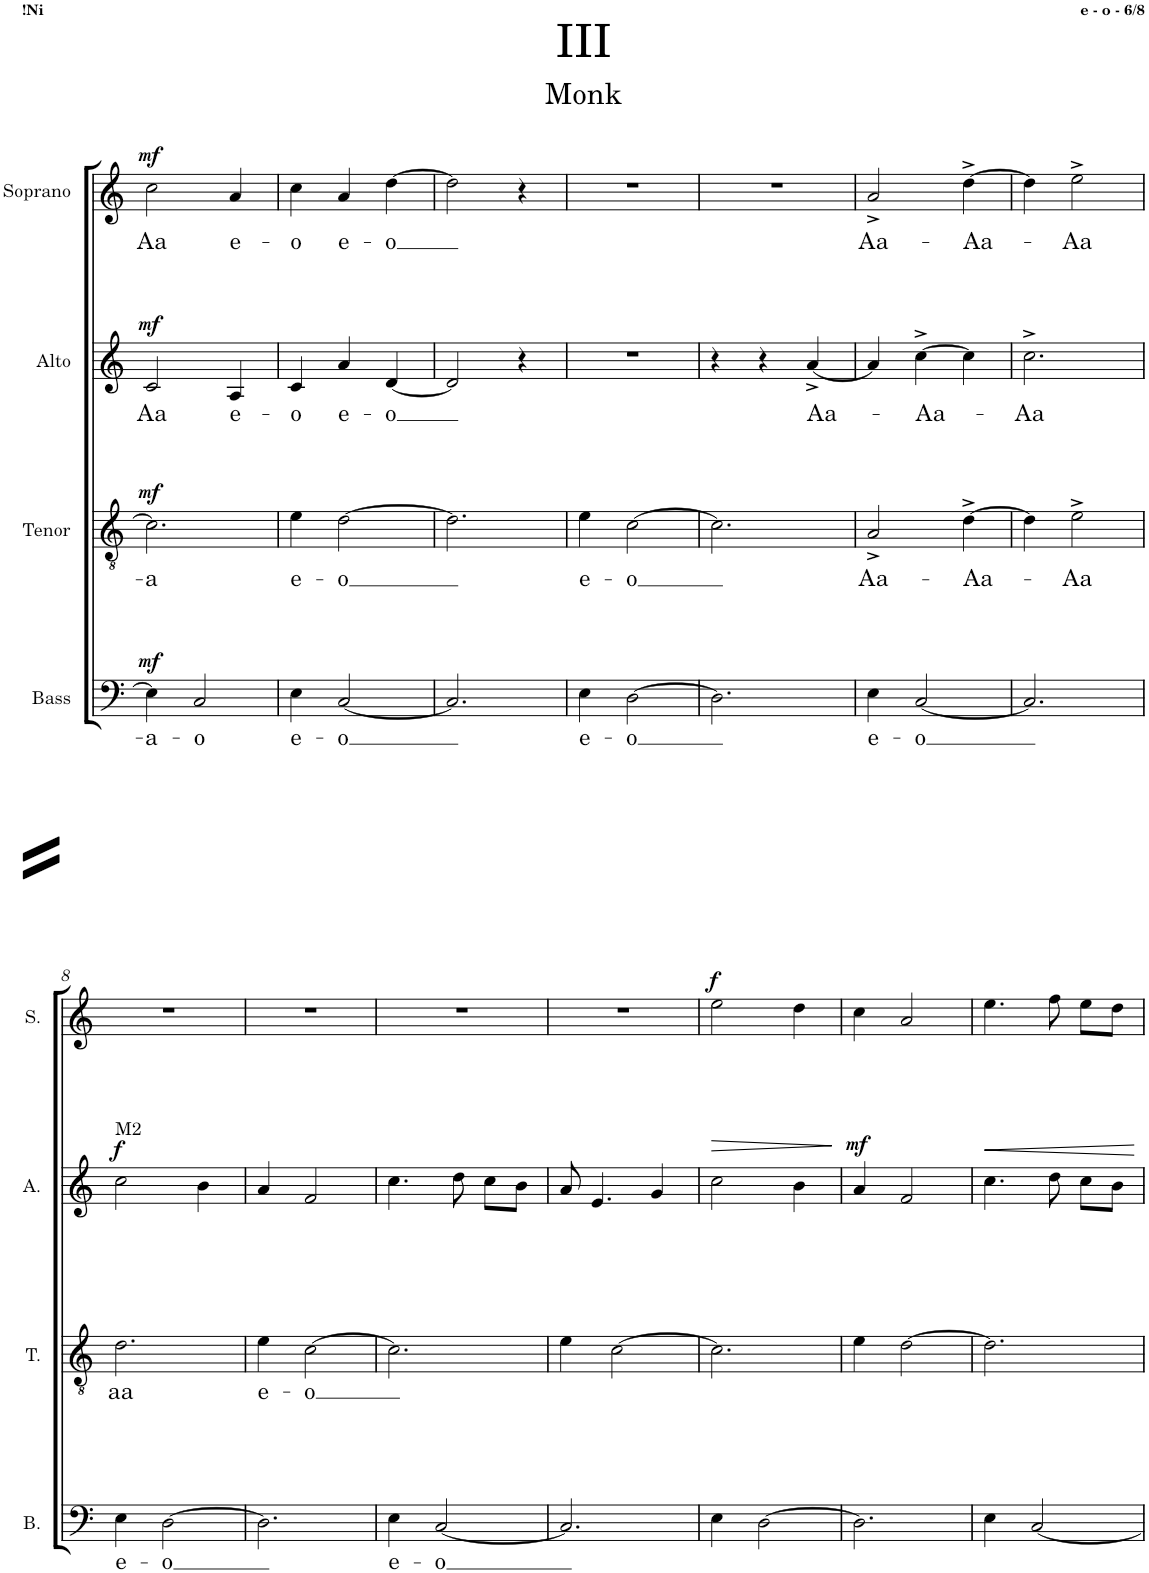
**kern	**text	**dynam	**kern	**text	**dynam	**kern	**text	**dynam	**kern	**text	**dynam
*part4	*part4	*part4	*part3	*part3	*part3	*part2	*part2	*part2	*part1	*part1	*part1
*staff4	*staff4	*staff4	*staff3	*staff3	*staff3	*staff2	*staff2	*staff2	*staff1	*staff1	*staff1
*I"Bass	*	*	*I"Tenor	*	*	*I"Alto	*	*	*I"Soprano	*	*
*I'B.	*	*	*I'T.	*	*	*I'A.	*	*	*I'S.	*	*
!!LO:PB:g=z
*clefF4	*	*	*clefGv2	*	*	*clefG2	*	*	*clefG2	*	*
*k[]	*	*	*k[]	*	*	*k[]	*	*	*k[]	*	*
*M3/4	*	*	*M3/4	*	*	*M3/4	*	*	*M3/4	*	*
=1	=1	=1	=1	=1	=1	=1	=1	=1	=1	=1	=1
!	!LO:LY:b	!LO:DY:a	!	!LO:LY:b	!LO:DY:a	!	!LO:LY:b	!LO:DY:a	!	!LO:LY:b	!LO:DY:a
4E\]	-a-	mf	2.c\]	-a	mf	2c/	Aa	mf	2cc\	Aa	mf
!	!LO:LY:b	!	!	!	!	!	!	!	!	!	!
2C/	-o	.	.	.	.	.	.	.	.	.	.
!	!	!	!	!	!	!	!LO:LY:b	!	!	!LO:LY:b	!
.	.	.	.	.	.	4A/	e-	.	4a/	e-	.
=2	=2	=2	=2	=2	=2	=2	=2	=2	=2	=2	=2
!	!LO:LY:b	!	!	!LO:LY:b	!	!	!LO:LY:b	!	!	!LO:LY:b	!
4E\	e-	.	4e\	e-	.	4c/	-o	.	4cc\	-o	.
!	!LO:LY:b	!	!	!LO:LY:b	!	!	!LO:LY:b	!	!	!LO:LY:b	!
[2C/	-o	.	[2d\	-o	.	4a/	e-	.	4a/	e-	.
!	!	!	!	!	!	!	!LO:LY:b	!	!	!LO:LY:b	!
.	.	.	.	.	.	[4d/	-o	.	[4dd\	-o	.
=3	=3	=3	=3	=3	=3	=3	=3	=3	=3	=3	=3
2.C/]	.	.	2.d\]	.	.	2d/]	.	.	2dd\]	.	.
.	.	.	.	.	.	4r	.	.	4r	.	.
=4	=4	=4	=4	=4	=4	=4	=4	=4	=4	=4	=4
!	!LO:LY:b	!	!	!LO:LY:b	!	!	!	!	!	!	!
4E\	e-	.	4e\	e-	.	2.r	.	.	2.r	.	.
!	!LO:LY:b	!	!	!LO:LY:b	!	!	!	!	!	!	!
[2D\	-o	.	[2c\	-o	.	.	.	.	.	.	.
=5	=5	=5	=5	=5	=5	=5	=5	=5	=5	=5	=5
2.D\]	.	.	2.c\]	.	.	4r	.	.	2.r	.	.
.	.	.	.	.	.	4r	.	.	.	.	.
!	!	!	!	!	!	!	!LO:LY:b	!	!	!	!
.	.	.	.	.	.	[4a^/	Aa-	.	.	.	.
=6	=6	=6	=6	=6	=6	=6	=6	=6	=6	=6	=6
!	!LO:LY:b	!	!	!LO:LY:b	!	!	!	!	!	!LO:LY:b	!
4E\	e-	.	2A^/	Aa-	.	4a/]	.	.	2a^/	Aa-	.
!	!LO:LY:b	!	!	!	!	!	!LO:LY:b	!	!	!	!
[2C/	-o	.	.	.	.	[4cc^\	-Aa-	.	.	.	.
!	!	!	!	!LO:LY:b	!	!	!	!	!	!LO:LY:b	!
.	.	.	[4d^\	-Aa-	.	4cc\]	.	.	[4dd^\	-Aa-	.
=7	=7	=7	=7	=7	=7	=7	=7	=7	=7	=7	=7
!	!	!	!	!	!	!	!LO:LY:b	!	!	!	!
2.C/]	.	.	4d\]	.	.	2.cc^\	-Aa	.	4dd\]	.	.
!	!	!	!	!LO:LY:b	!	!	!	!	!	!LO:LY:b	!
.	.	.	2e^\	-Aa	.	.	.	.	2ee^\	-Aa	.
!!LO:LB:g=z
=8	=8	=8	=8	=8	=8	=8	=8	=8	=8	=8	=8
!	!	!	!	!	!	!LO:TX:a:t=M2	!	!	!	!	!
!	!LO:LY:b	!	!	!LO:LY:b	!	!	!	!LO:DY:a	!	!	!
4E\	e-	.	2.d\	aa	.	2cc\	.	f	2.r	.	.
!	!LO:LY:b	!	!	!	!	!	!	!	!	!	!
[2D\	-o	.	.	.	.	.	.	.	.	.	.
.	.	.	.	.	.	4b\	.	.	.	.	.
=9	=9	=9	=9	=9	=9	=9	=9	=9	=9	=9	=9
!	!	!	!	!LO:LY:b	!	!	!	!	!	!	!
2.D\]	.	.	4e\	e-	.	4a/	.	.	2.r	.	.
!	!	!	!	!LO:LY:b	!	!	!	!	!	!	!
.	.	.	[2c\	-o	.	2f/	.	.	.	.	.
=10	=10	=10	=10	=10	=10	=10	=10	=10	=10	=10	=10
!	!LO:LY:b	!	!	!	!	!	!	!	!	!	!
4E\	e-	.	2.c\]	.	.	4.cc\	.	.	2.r	.	.
!	!LO:LY:b	!	!	!	!	!	!	!	!	!	!
[2C/	-o	.	.	.	.	.	.	.	.	.	.
.	.	.	.	.	.	8dd\	.	.	.	.	.
.	.	.	.	.	.	8cc\L	.	.	.	.	.
.	.	.	.	.	.	8b\J	.	.	.	.	.
=11	=11	=11	=11	=11	=11	=11	=11	=11	=11	=11	=11
2.C/]	.	.	4e\	.	.	8a/	.	.	2.r	.	.
.	.	.	.	.	.	4.e/	.	.	.	.	.
.	.	.	[2c\	.	.	.	.	.	.	.	.
.	.	.	.	.	.	4g/	.	.	.	.	.
=12	=12	=12	=12	=12	=12	=12	=12	=12	=12	=12	=12
!	!	!	!	!	!	!	!	!	!	!	!LO:DY:a
4E\	.	.	2.c\]	.	.	2cc\	.	.	2ee\	.	f
[2D\	.	.	.	.	.	.	.	.	.	.	.
.	.	.	.	.	.	4b\	.	.	4dd\	.	.
=13	=13	=13	=13	=13	=13	=13	=13	=13	=13	=13	=13
!	!	!	!	!	!	!	!	!LO:DY:a	!	!	!
2.D\]	.	.	4e\	.	.	4a/	.	mf	4cc\	.	.
.	.	.	[2d\	.	.	2f/	.	.	2a/	.	.
=14	=14	=14	=14	=14	=14	=14	=14	=14	=14	=14	=14
4E\	.	.	2.d\]	.	.	4.cc\	.	.	4.ee\	.	.
[2C/	.	.	.	.	.	.	.	.	.	.	.
.	.	.	.	.	.	8dd\	.	.	8ff\	.	.
.	.	.	.	.	.	8cc\L	.	.	8ee\L	.	.
.	.	.	.	.	.	8b\J	.	.	8dd\J	.	.
=	=	=	=	=	=	=	=	=	=	=	=
*-	*-	*-	*-	*-	*-	*-	*-	*-	*-	*-	*-
